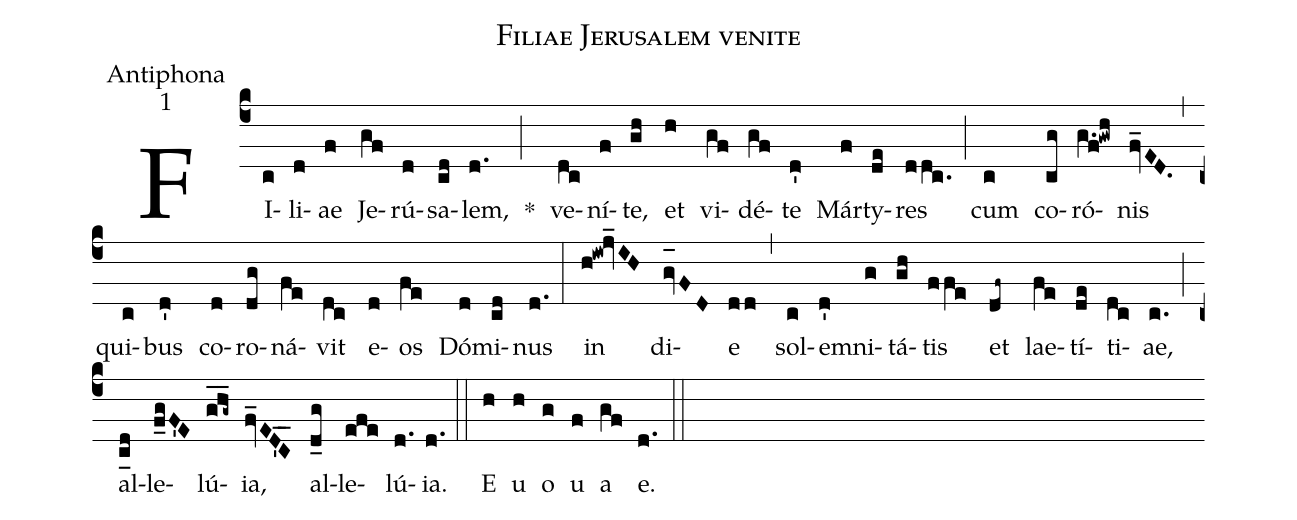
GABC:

name:Filiae Jerusalem venite;
office-part:Antiphona;
mode:1;
%%
(c4) FI(c)li(d)ae(f) Je(gf)rú(d)sa(cd)lem,(d.) *(;) ve(dc)ní(f)te,(gh) et(h) vi(gf)dé(gf)te(d') Már(f)ty(de)res(ddc.) (;) cum(c) co(cg)ró(g.f!gwh)nis(fv_ED.) (,) qui(c)bus(d') co(d)ro(dg)ná(fe)vit(dc) e(d)os(fe) Dó(d)mi(cd)nus(d.) (:) in(h!iw!jv_IH) di(gv_[oh:h]FD)e(dd) (,) sol(c)e(d')mni(g)tá(gh)tis(ffe) et(df~) lae(fe)tí(de)ti(dc)ae,(c.) (;) al(c_[ll:1]d)le(f_gF'E)lú(g_h_g~){ia},(fv_ED'_5C_) al(d_g)le(efe)lú(d.){ia}.(d.) (::) <eu>E(h) u(h) o(g) u(f) a(gf) e.</eu>(d.) (::)
